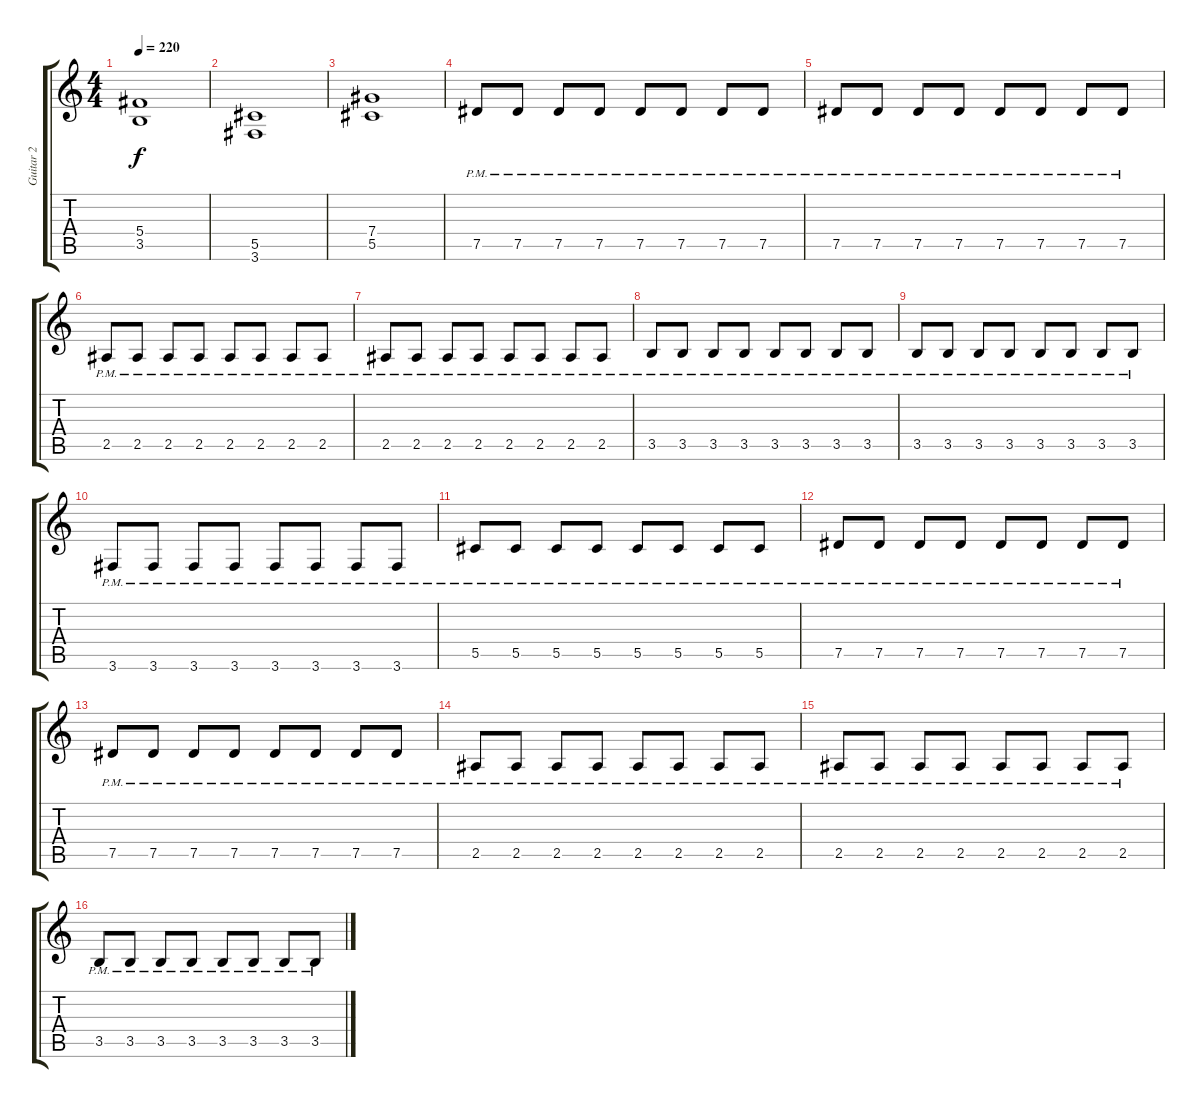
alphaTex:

\track ("Guitar 2" "Guitar 2") {instrument distortionguitar}
\staff {score tabs}
\tuning (Eb4 Bb3 Gb3 Db3 Ab2 Eb2) {hide}
\ts (4 4)
\tempo 220
\clef g2
\ks c
(5.4{t} 3.5{t}).1{dy f} |
(5.5 3.6).1 |
(7.4 5.5).1 |
7.5{pm}.8 7.5{pm}.8 7.5{pm}.8 7.5{pm}.8 7.5{pm}.8 7.5{pm}.8 7.5{pm}.8 7.5{pm}.8 |
7.5{pm}.8 7.5{pm}.8 7.5{pm}.8 7.5{pm}.8 7.5{pm}.8 7.5{pm}.8 7.5{pm}.8 7.5{pm}.8 |
2.5{pm}.8 2.5{pm}.8 2.5{pm}.8 2.5{pm}.8 2.5{pm}.8 2.5{pm}.8 2.5{pm}.8 2.5{pm}.8 |
2.5{pm}.8 2.5{pm}.8 2.5{pm}.8 2.5{pm}.8 2.5{pm}.8 2.5{pm}.8 2.5{pm}.8 2.5{pm}.8 |
3.5{pm}.8 3.5{pm}.8 3.5{pm}.8 3.5{pm}.8 3.5{pm}.8 3.5{pm}.8 3.5{pm}.8 3.5{pm}.8 |
3.5{pm}.8 3.5{pm}.8 3.5{pm}.8 3.5{pm}.8 3.5{pm}.8 3.5{pm}.8 3.5{pm}.8 3.5{pm}.8 |
3.6{pm}.8 3.6{pm}.8 3.6{pm}.8 3.6{pm}.8 3.6{pm}.8 3.6{pm}.8 3.6{pm}.8 3.6{pm}.8 |
5.5{pm}.8 5.5{pm}.8 5.5{pm}.8 5.5{pm}.8 5.5{pm}.8 5.5{pm}.8 5.5{pm}.8 5.5{pm}.8 |
7.5{pm}.8 7.5{pm}.8 7.5{pm}.8 7.5{pm}.8 7.5{pm}.8 7.5{pm}.8 7.5{pm}.8 7.5{pm}.8 |
7.5{pm}.8 7.5{pm}.8 7.5{pm}.8 7.5{pm}.8 7.5{pm}.8 7.5{pm}.8 7.5{pm}.8 7.5{pm}.8 |
2.5{pm}.8 2.5{pm}.8 2.5{pm}.8 2.5{pm}.8 2.5{pm}.8 2.5{pm}.8 2.5{pm}.8 2.5{pm}.8 |
2.5{pm}.8 2.5{pm}.8 2.5{pm}.8 2.5{pm}.8 2.5{pm}.8 2.5{pm}.8 2.5{pm}.8 2.5{pm}.8 |
3.5{pm}.8 3.5{pm}.8 3.5{pm}.8 3.5{pm}.8 3.5{pm}.8 3.5{pm}.8 3.5{pm}.8 3.5{pm}.8
